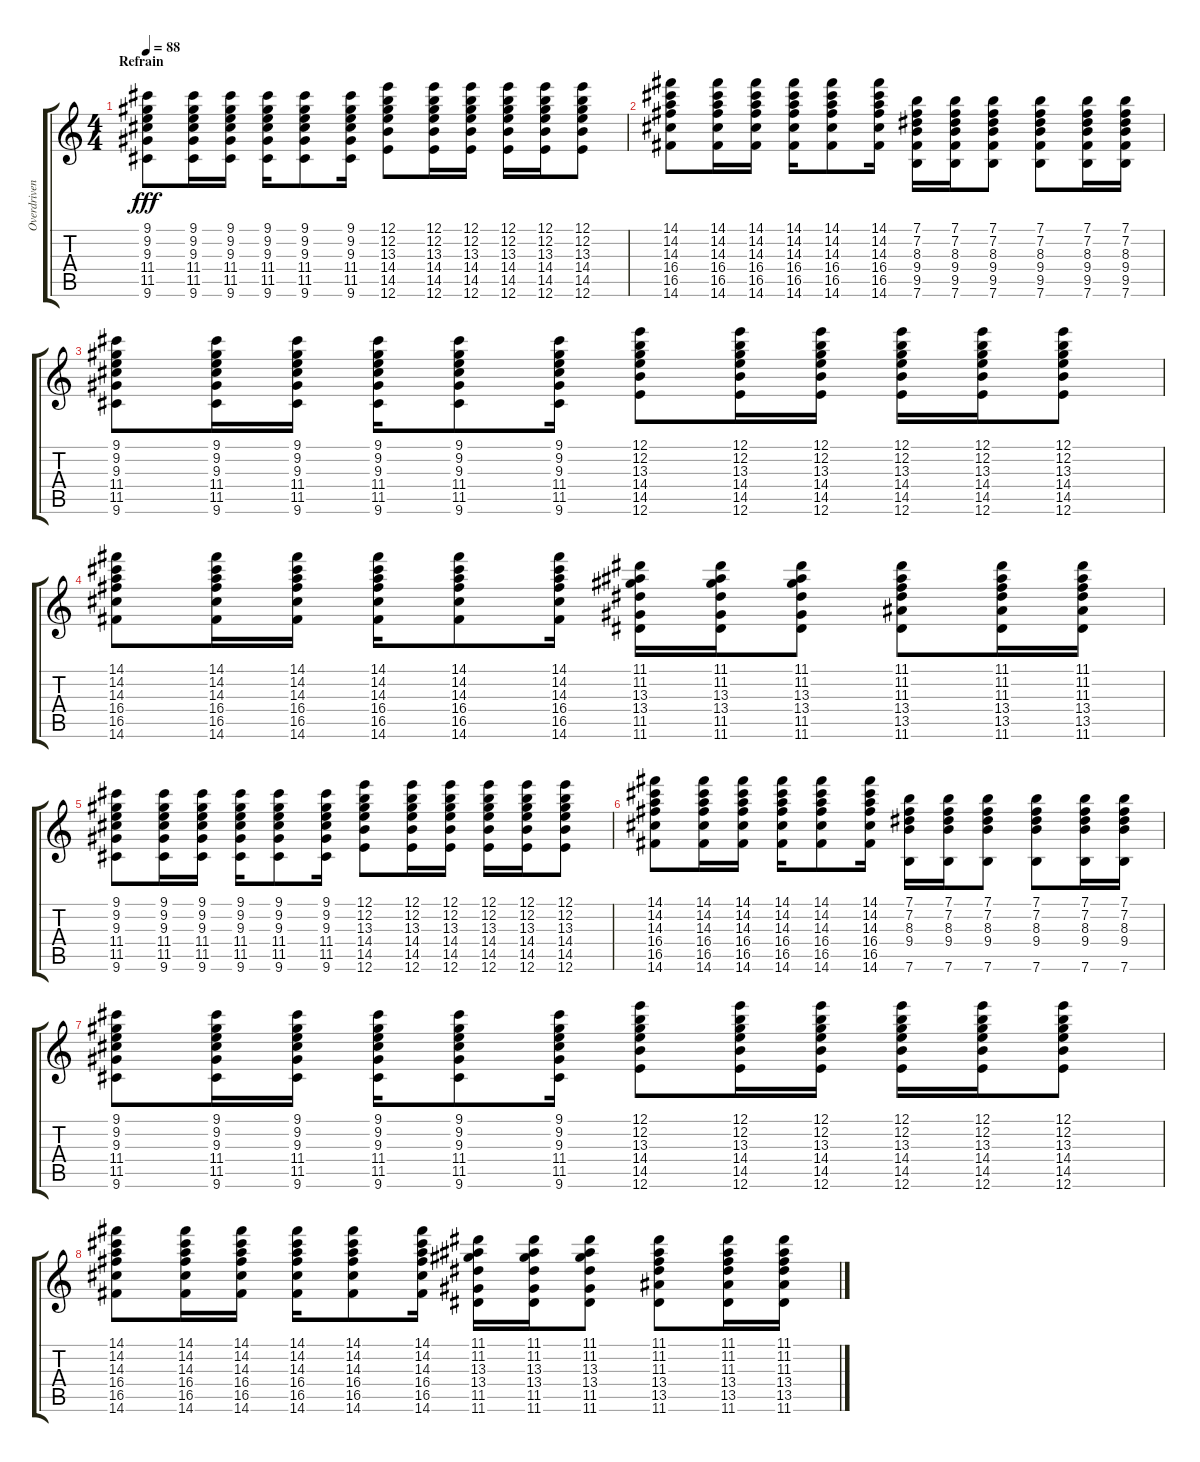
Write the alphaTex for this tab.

\track ("Overdriven guitar - Leny" "Overdriven") {instrument overdrivenguitar}
\staff {score tabs}
\tuning (E4 B3 G3 D3 A2 E2) {hide}
\ts (4 4)
\section ("" "Refrain")
\tempo 88
\clef g2
\ks c
(9.1 9.2 9.3 11.4 11.5 9.6).8{dy fff} (9.1 9.2 9.3 11.4 11.5 9.6).16 (9.1 9.2 9.3 11.4 11.5 9.6).16 (9.1 9.2 9.3 11.4 11.5 9.6).16 (9.1 9.2 9.3 11.4 11.5 9.6).8 (9.1 9.2 9.3 11.4 11.5 9.6).16 (12.1 12.2 13.3 14.4 14.5 12.6).8 (12.1 12.2 13.3 14.4 14.5 12.6).16 (12.1 12.2 13.3 14.4 14.5 12.6).16 (12.1 12.2 13.3 14.4 14.5 12.6).16 (12.1 12.2 13.3 14.4 14.5 12.6).16 (12.1 12.2 13.3 14.4 14.5 12.6).8 |
(14.1 14.2 14.3 16.4 16.5 14.6).8 (14.1 14.2 14.3 16.4 16.5 14.6).16 (14.1 14.2 14.3 16.4 16.5 14.6).16 (14.1 14.2 14.3 16.4 16.5 14.6).16 (14.1 14.2 14.3 16.4 16.5 14.6).8 (14.1 14.2 14.3 16.4 16.5 14.6).16 (7.1 7.2 8.3 9.4 9.5 7.6).16 (7.1 7.2 8.3 9.4 9.5 7.6).16 (7.1 7.2 8.3 9.4 9.5 7.6).8 (7.1 7.2 8.3 9.4 9.5 7.6).8 (7.1 7.2 8.3 9.4 9.5 7.6).16 (7.1 7.2 8.3 9.4 9.5 7.6).16 |
(9.1 9.2 9.3 11.4 11.5 9.6).8 (9.1 9.2 9.3 11.4 11.5 9.6).16 (9.1 9.2 9.3 11.4 11.5 9.6).16 (9.1 9.2 9.3 11.4 11.5 9.6).16 (9.1 9.2 9.3 11.4 11.5 9.6).8 (9.1 9.2 9.3 11.4 11.5 9.6).16 (12.1 12.2 13.3 14.4 14.5 12.6).8 (12.1 12.2 13.3 14.4 14.5 12.6).16 (12.1 12.2 13.3 14.4 14.5 12.6).16 (12.1 12.2 13.3 14.4 14.5 12.6).16 (12.1 12.2 13.3 14.4 14.5 12.6).16 (12.1 12.2 13.3 14.4 14.5 12.6).8 |
(14.1 14.2 14.3 16.4 16.5 14.6).8 (14.1 14.2 14.3 16.4 16.5 14.6).16 (14.1 14.2 14.3 16.4 16.5 14.6).16 (14.1 14.2 14.3 16.4 16.5 14.6).16 (14.1 14.2 14.3 16.4 16.5 14.6).8 (14.1 14.2 14.3 16.4 16.5 14.6).16 (11.1 11.2 13.3 13.4 11.5 11.6).16 (11.1 11.2 13.3 13.4 11.5 11.6).16 (11.1 11.2 13.3 13.4 11.5 11.6).8 (11.1 11.2 11.3 13.4 13.5 11.6).8 (11.1 11.2 11.3 13.4 13.5 11.6).16 (11.1 11.2 11.3 13.4 13.5 11.6).16 |
(9.1 9.2 9.3 11.4 11.5 9.6).8 (9.1 9.2 9.3 11.4 11.5 9.6).16 (9.1 9.2 9.3 11.4 11.5 9.6).16 (9.1 9.2 9.3 11.4 11.5 9.6).16 (9.1 9.2 9.3 11.4 11.5 9.6).8 (9.1 9.2 9.3 11.4 11.5 9.6).16 (12.1 12.2 13.3 14.4 14.5 12.6).8 (12.1 12.2 13.3 14.4 14.5 12.6).16 (12.1 12.2 13.3 14.4 14.5 12.6).16 (12.1 12.2 13.3 14.4 14.5 12.6).16 (12.1 12.2 13.3 14.4 14.5 12.6).16 (12.1 12.2 13.3 14.4 14.5 12.6).8 |
(14.1 14.2 14.3 16.4 16.5 14.6).8 (14.1 14.2 14.3 16.4 16.5 14.6).16 (14.1 14.2 14.3 16.4 16.5 14.6).16 (14.1 14.2 14.3 16.4 16.5 14.6).16 (14.1 14.2 14.3 16.4 16.5 14.6).8 (14.1 14.2 14.3 16.4 16.5 14.6).16 (7.1 7.2 8.3 9.4 7.6).16 (7.1 7.2 8.3 9.4 7.6).16 (7.1 7.2 8.3 9.4 7.6).8 (7.1 7.2 8.3 9.4 7.6).8 (7.1 7.2 8.3 9.4 7.6).16 (7.1 7.2 8.3 9.4 7.6).16 |
(9.1 9.2 9.3 11.4 11.5 9.6).8 (9.1 9.2 9.3 11.4 11.5 9.6).16 (9.1 9.2 9.3 11.4 11.5 9.6).16 (9.1 9.2 9.3 11.4 11.5 9.6).16 (9.1 9.2 9.3 11.4 11.5 9.6).8 (9.1 9.2 9.3 11.4 11.5 9.6).16 (12.1 12.2 13.3 14.4 14.5 12.6).8 (12.1 12.2 13.3 14.4 14.5 12.6).16 (12.1 12.2 13.3 14.4 14.5 12.6).16 (12.1 12.2 13.3 14.4 14.5 12.6).16 (12.1 12.2 13.3 14.4 14.5 12.6).16 (12.1 12.2 13.3 14.4 14.5 12.6).8 |
(14.1 14.2 14.3 16.4 16.5 14.6).8 (14.1 14.2 14.3 16.4 16.5 14.6).16 (14.1 14.2 14.3 16.4 16.5 14.6).16 (14.1 14.2 14.3 16.4 16.5 14.6).16 (14.1 14.2 14.3 16.4 16.5 14.6).8 (14.1 14.2 14.3 16.4 16.5 14.6).16 (11.1 11.2 13.3 13.4 11.5 11.6).16 (11.1 11.2 13.3 13.4 11.5 11.6).16 (11.1 11.2 13.3 13.4 11.5 11.6).8 (11.1 11.2 11.3 13.4 13.5 11.6).8 (11.1 11.2 11.3 13.4 13.5 11.6).16 (11.1 11.2 11.3 13.4 13.5 11.6).16
